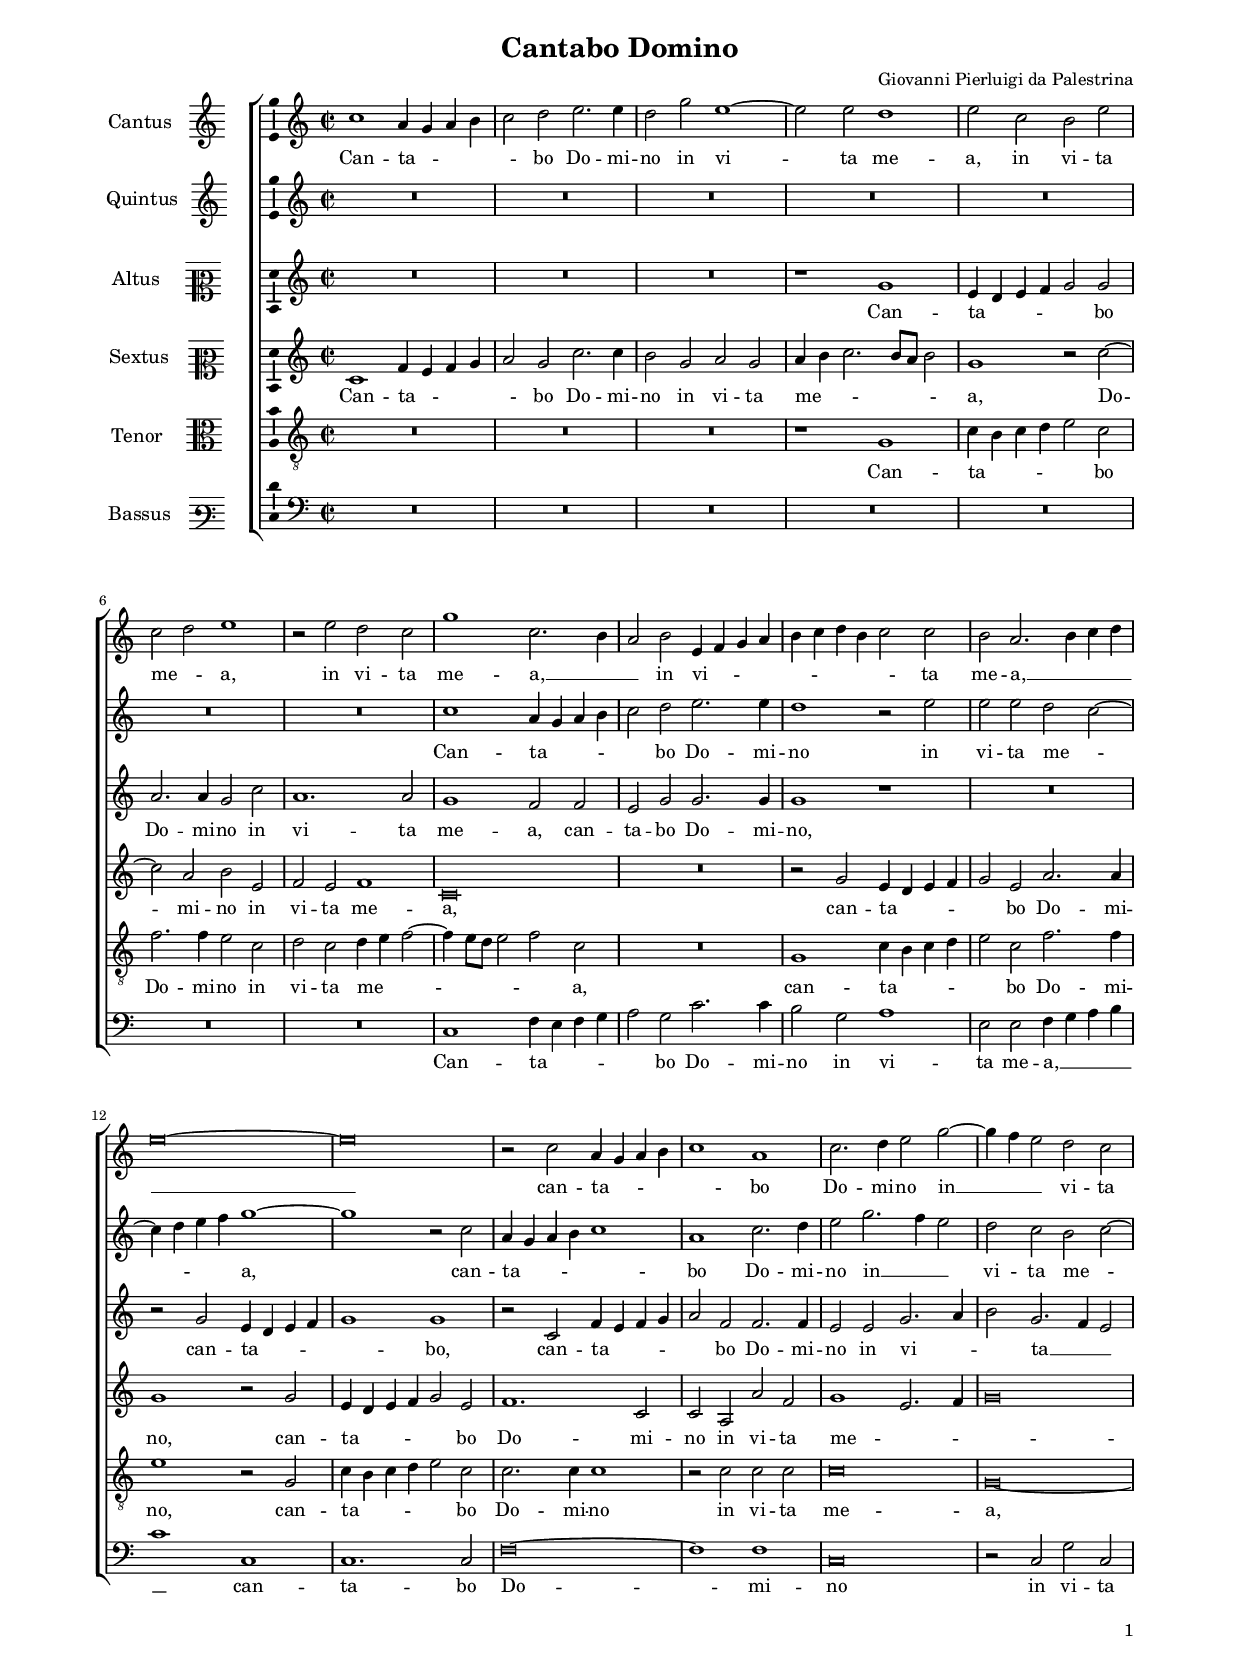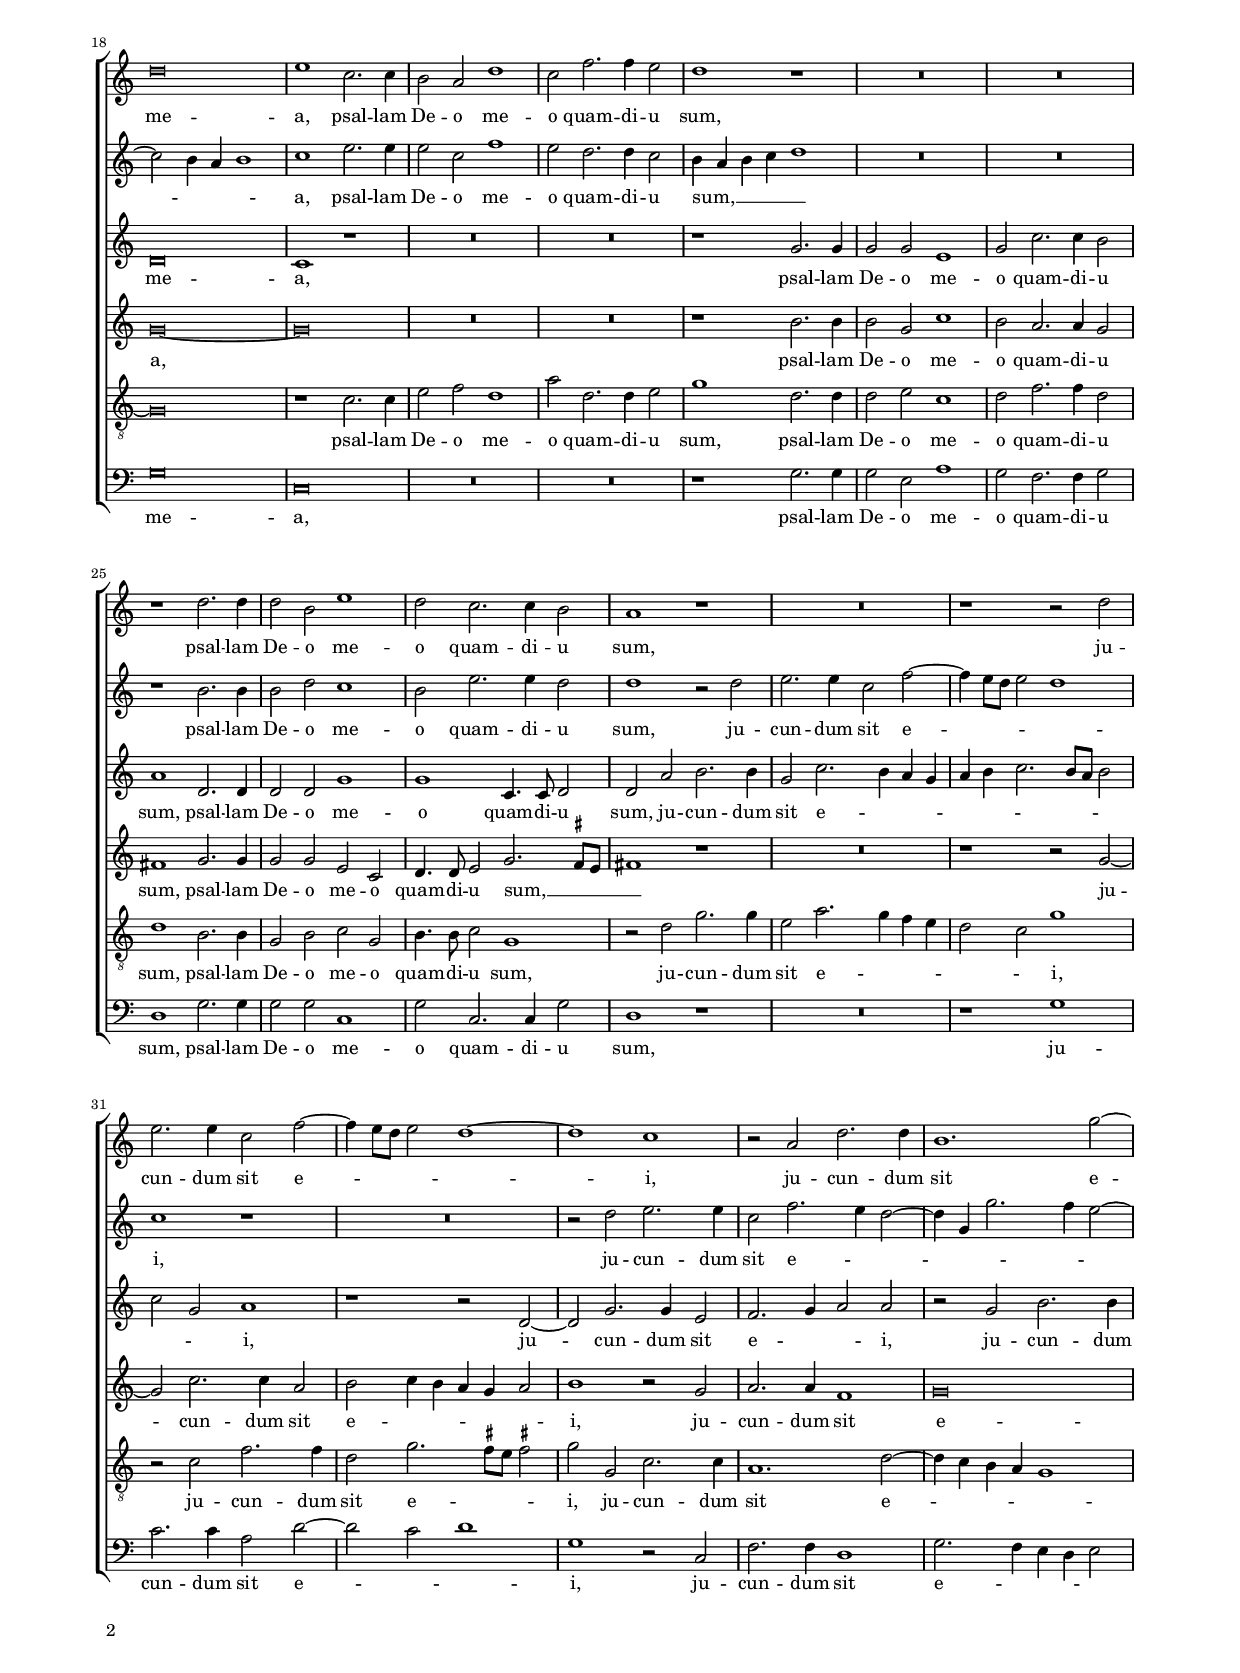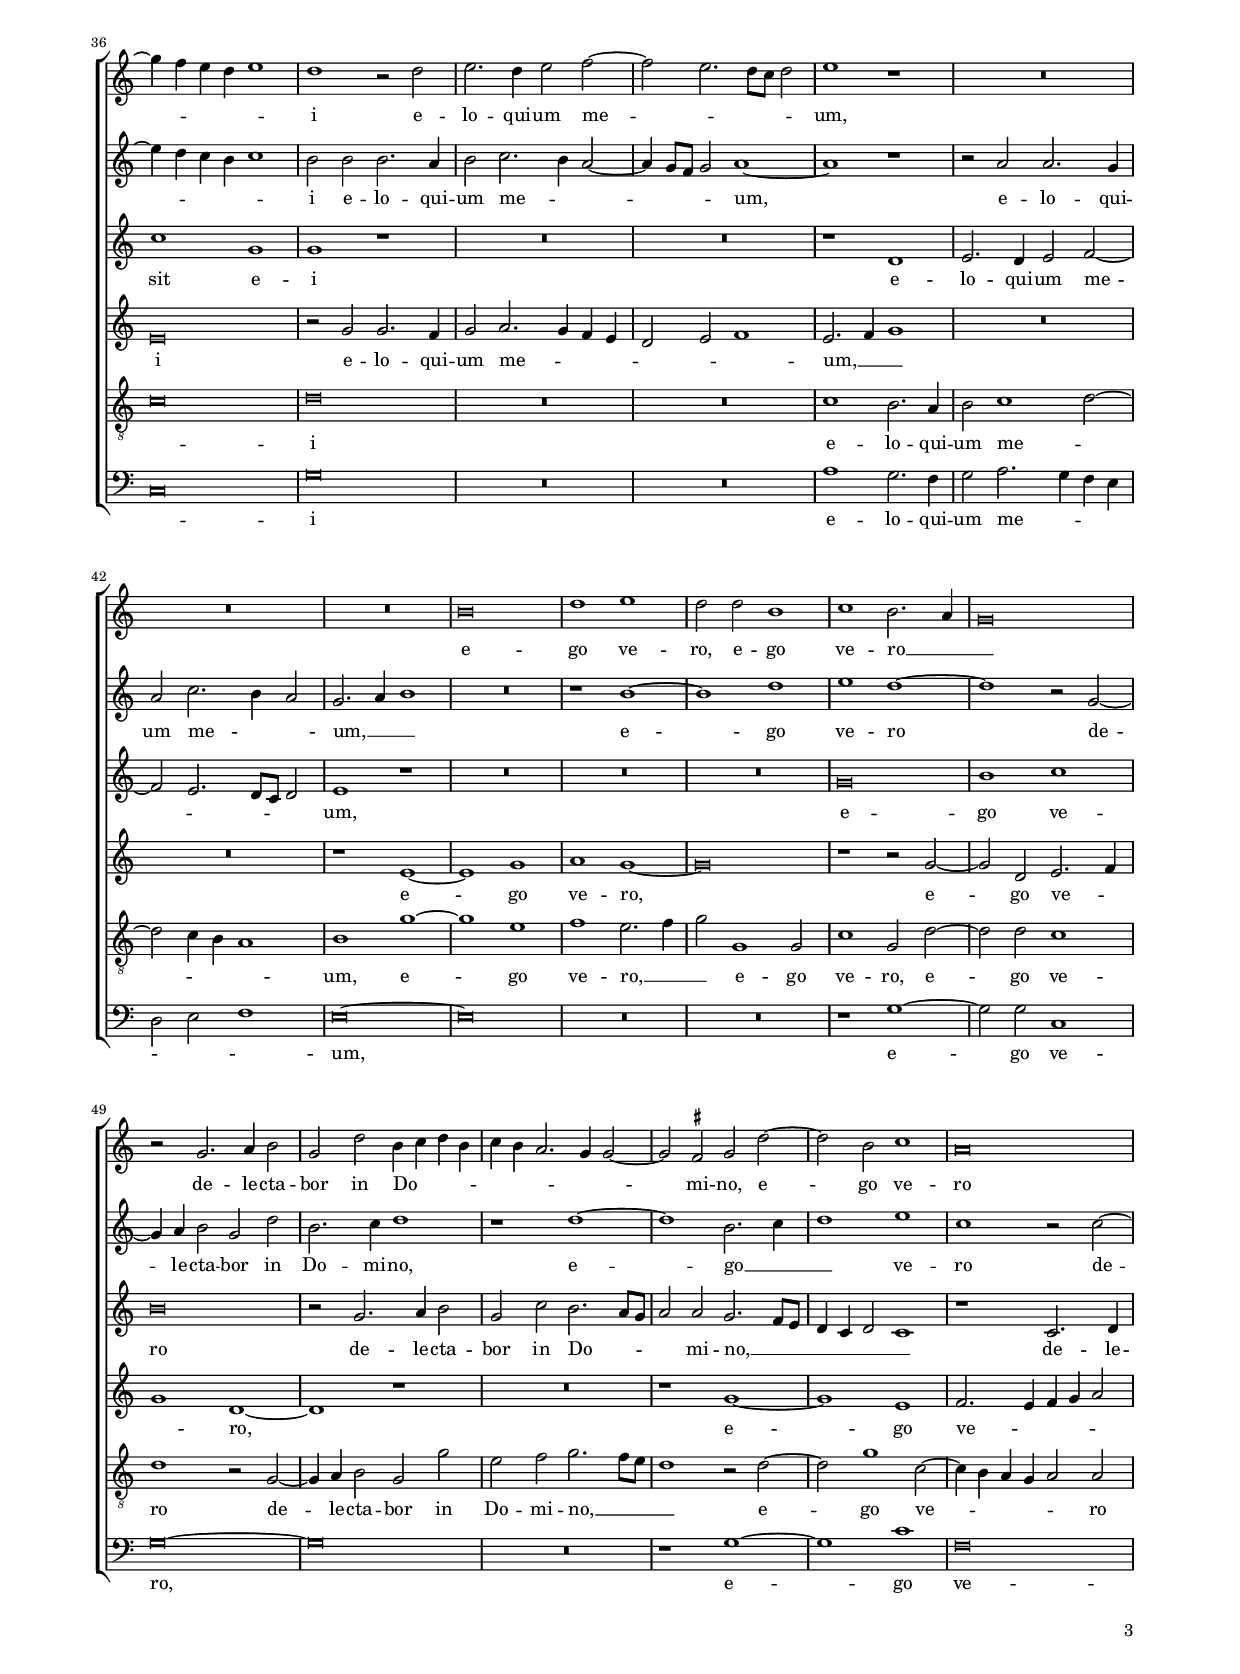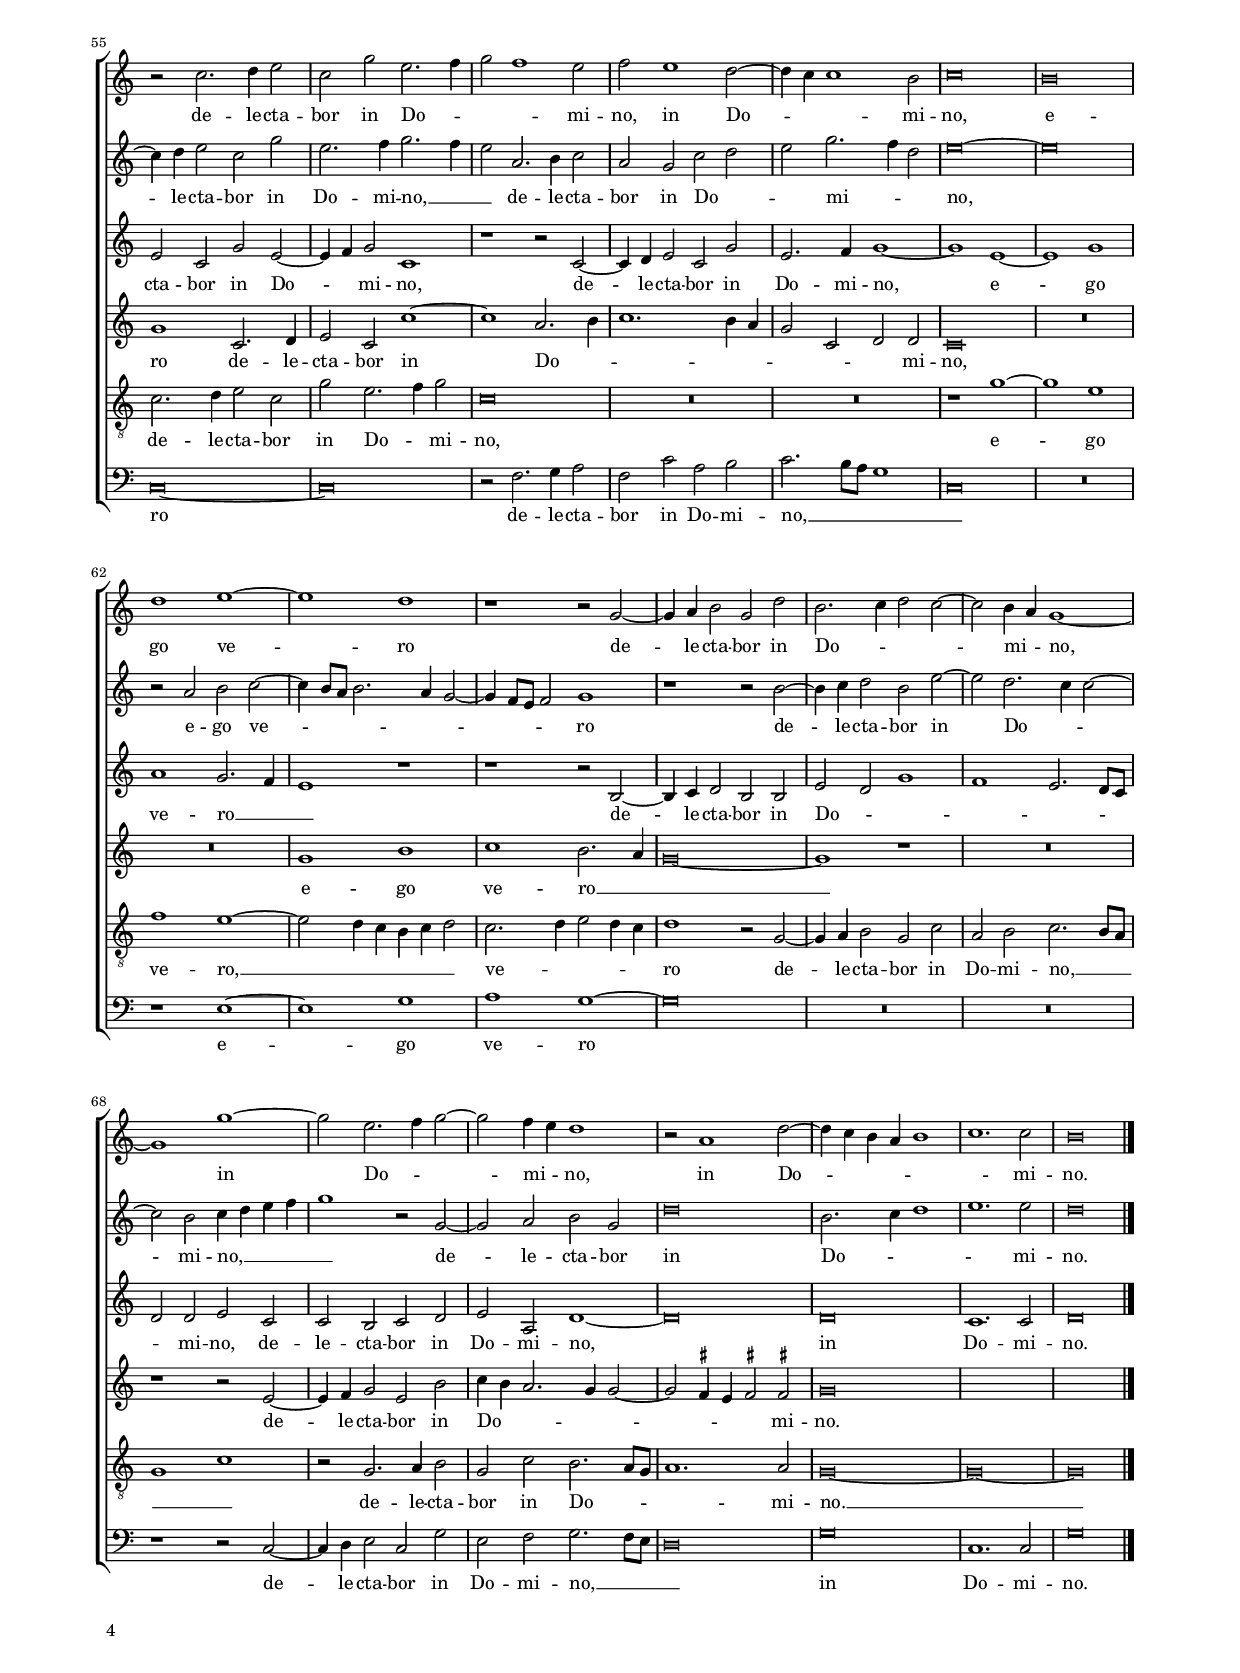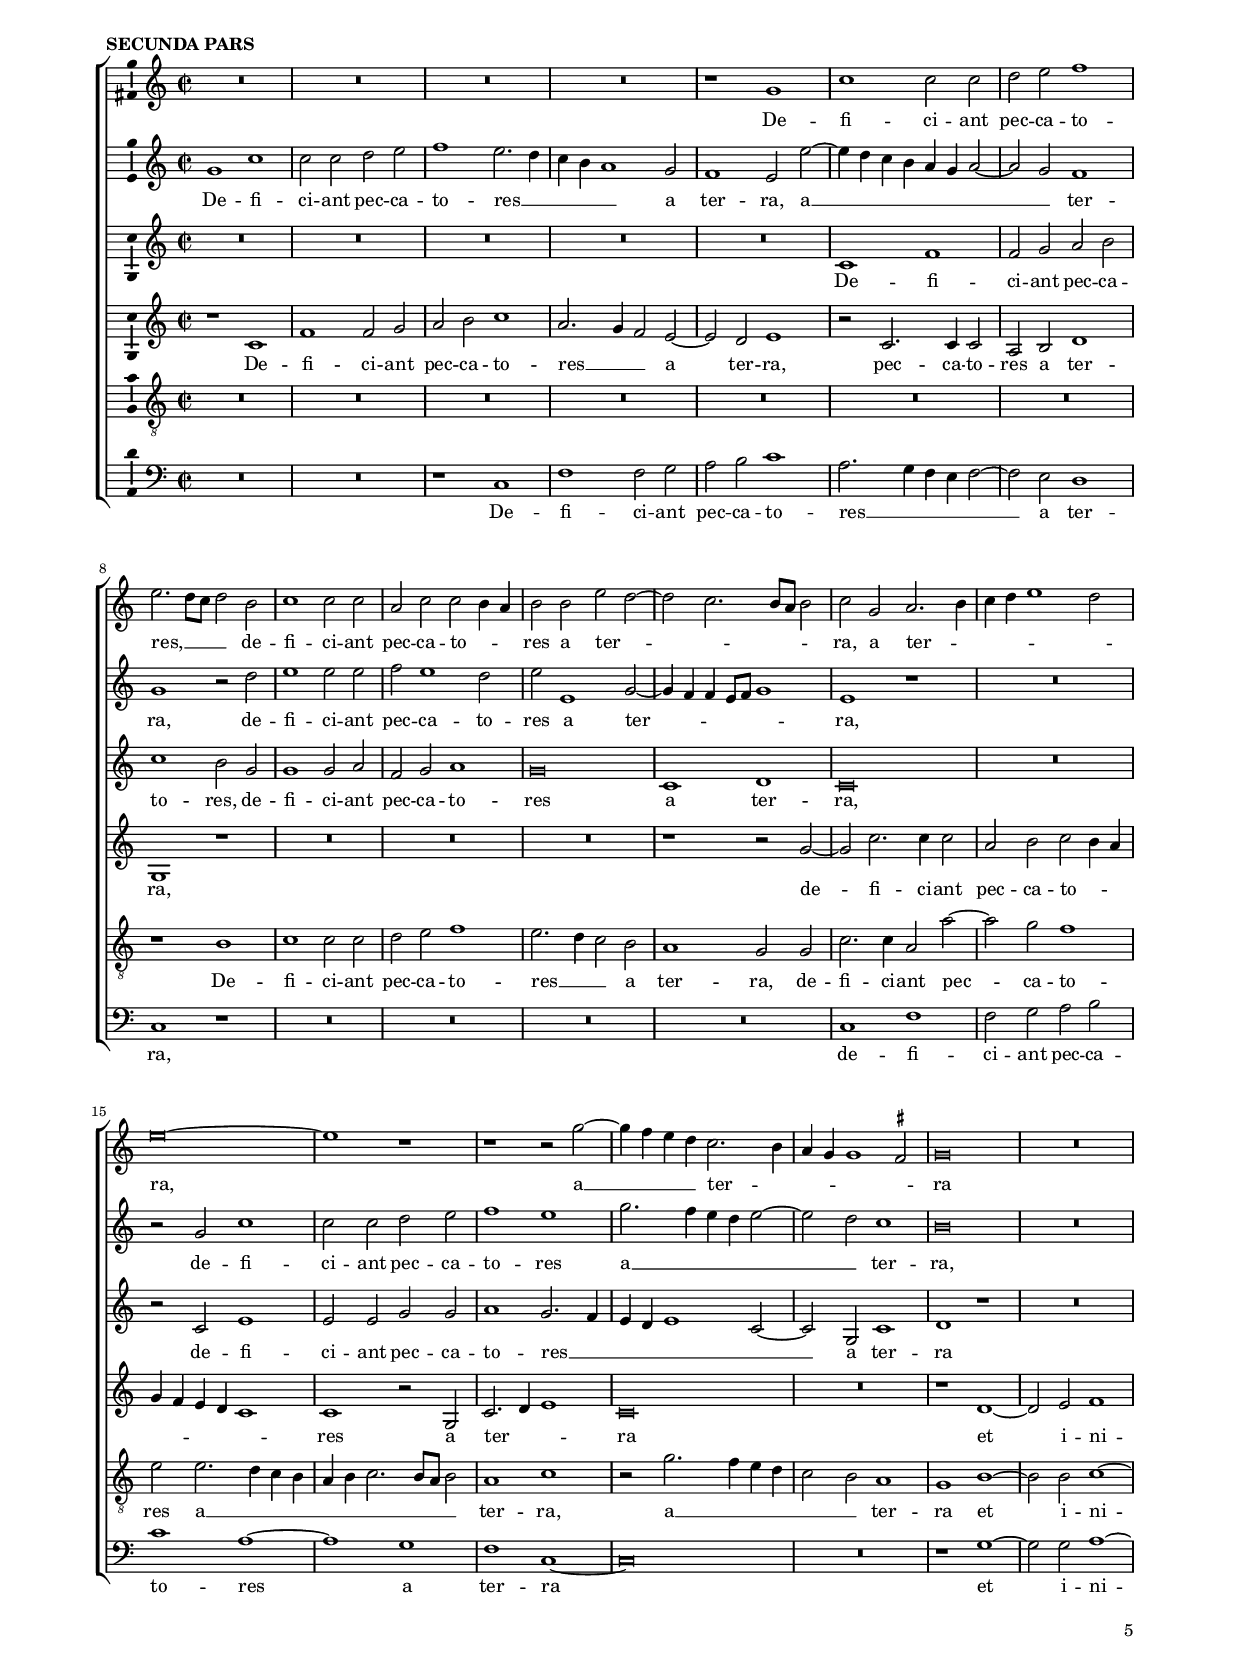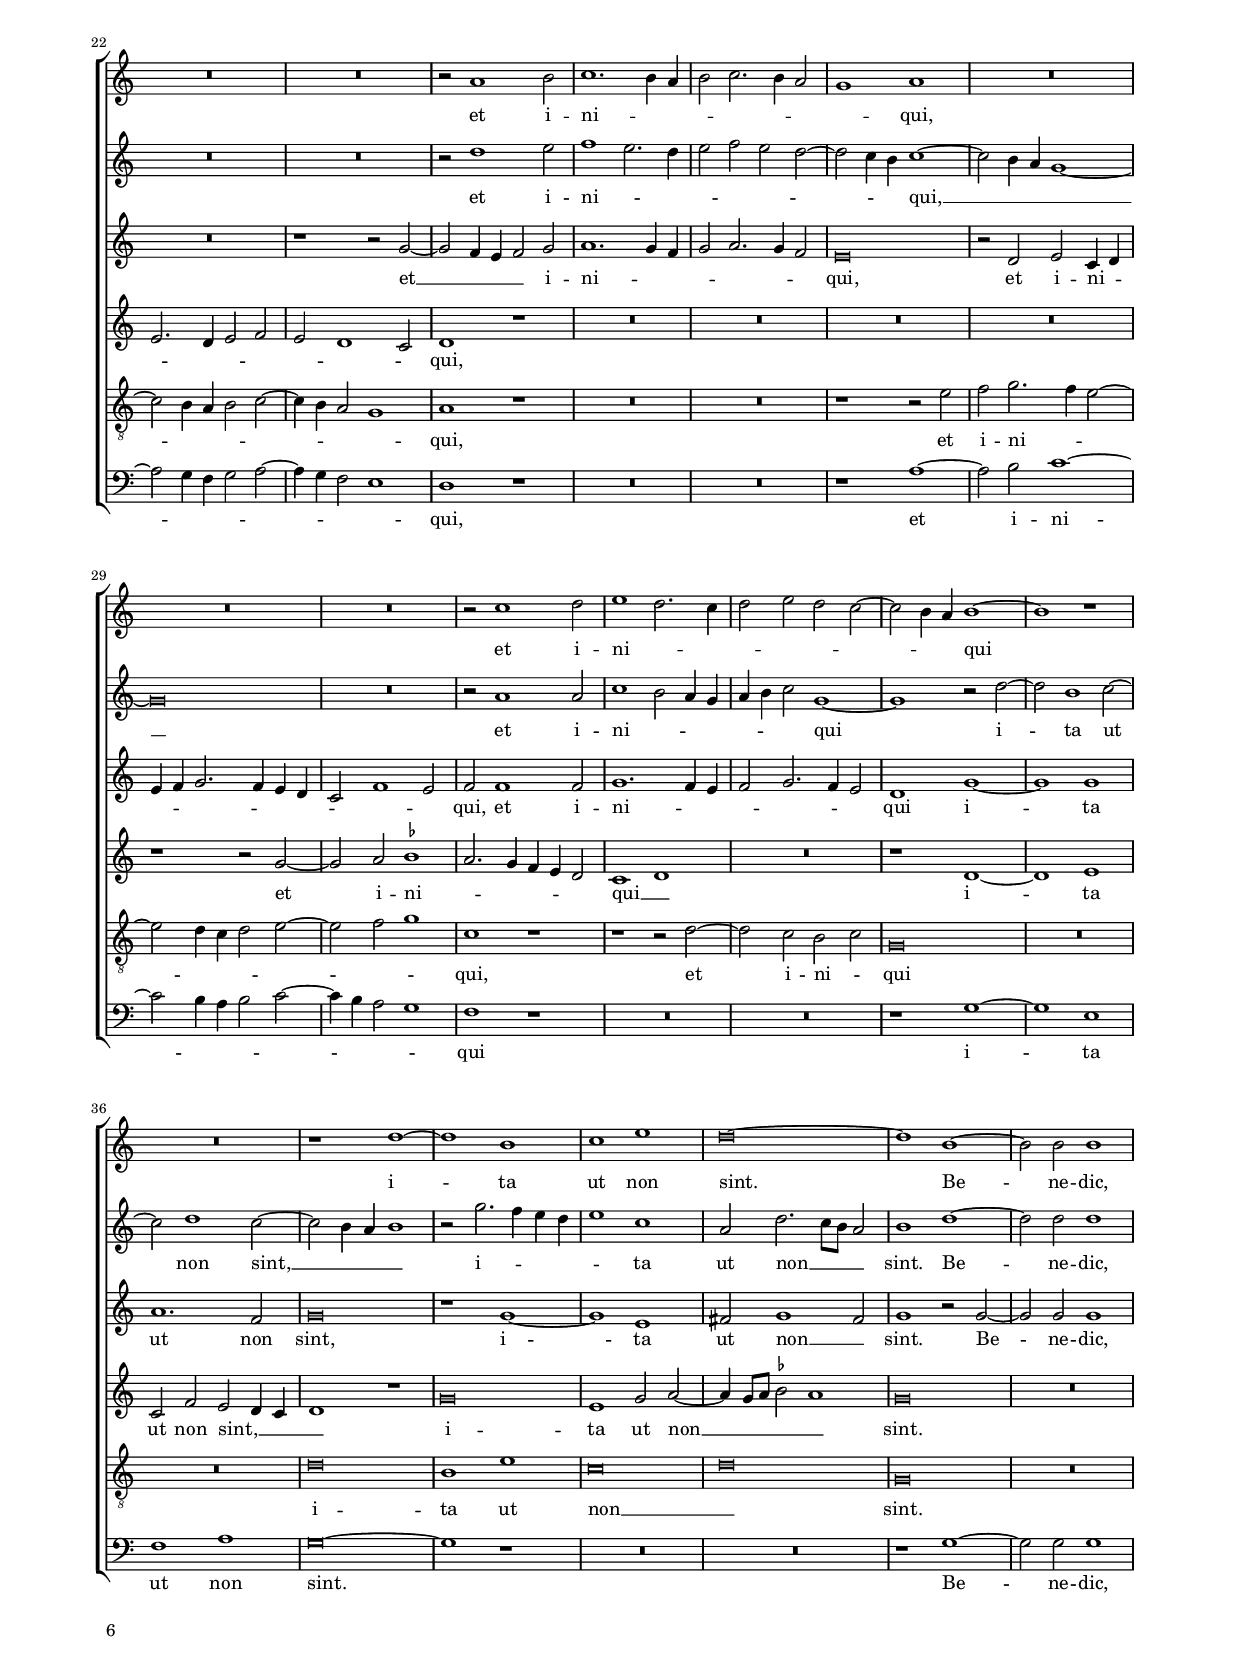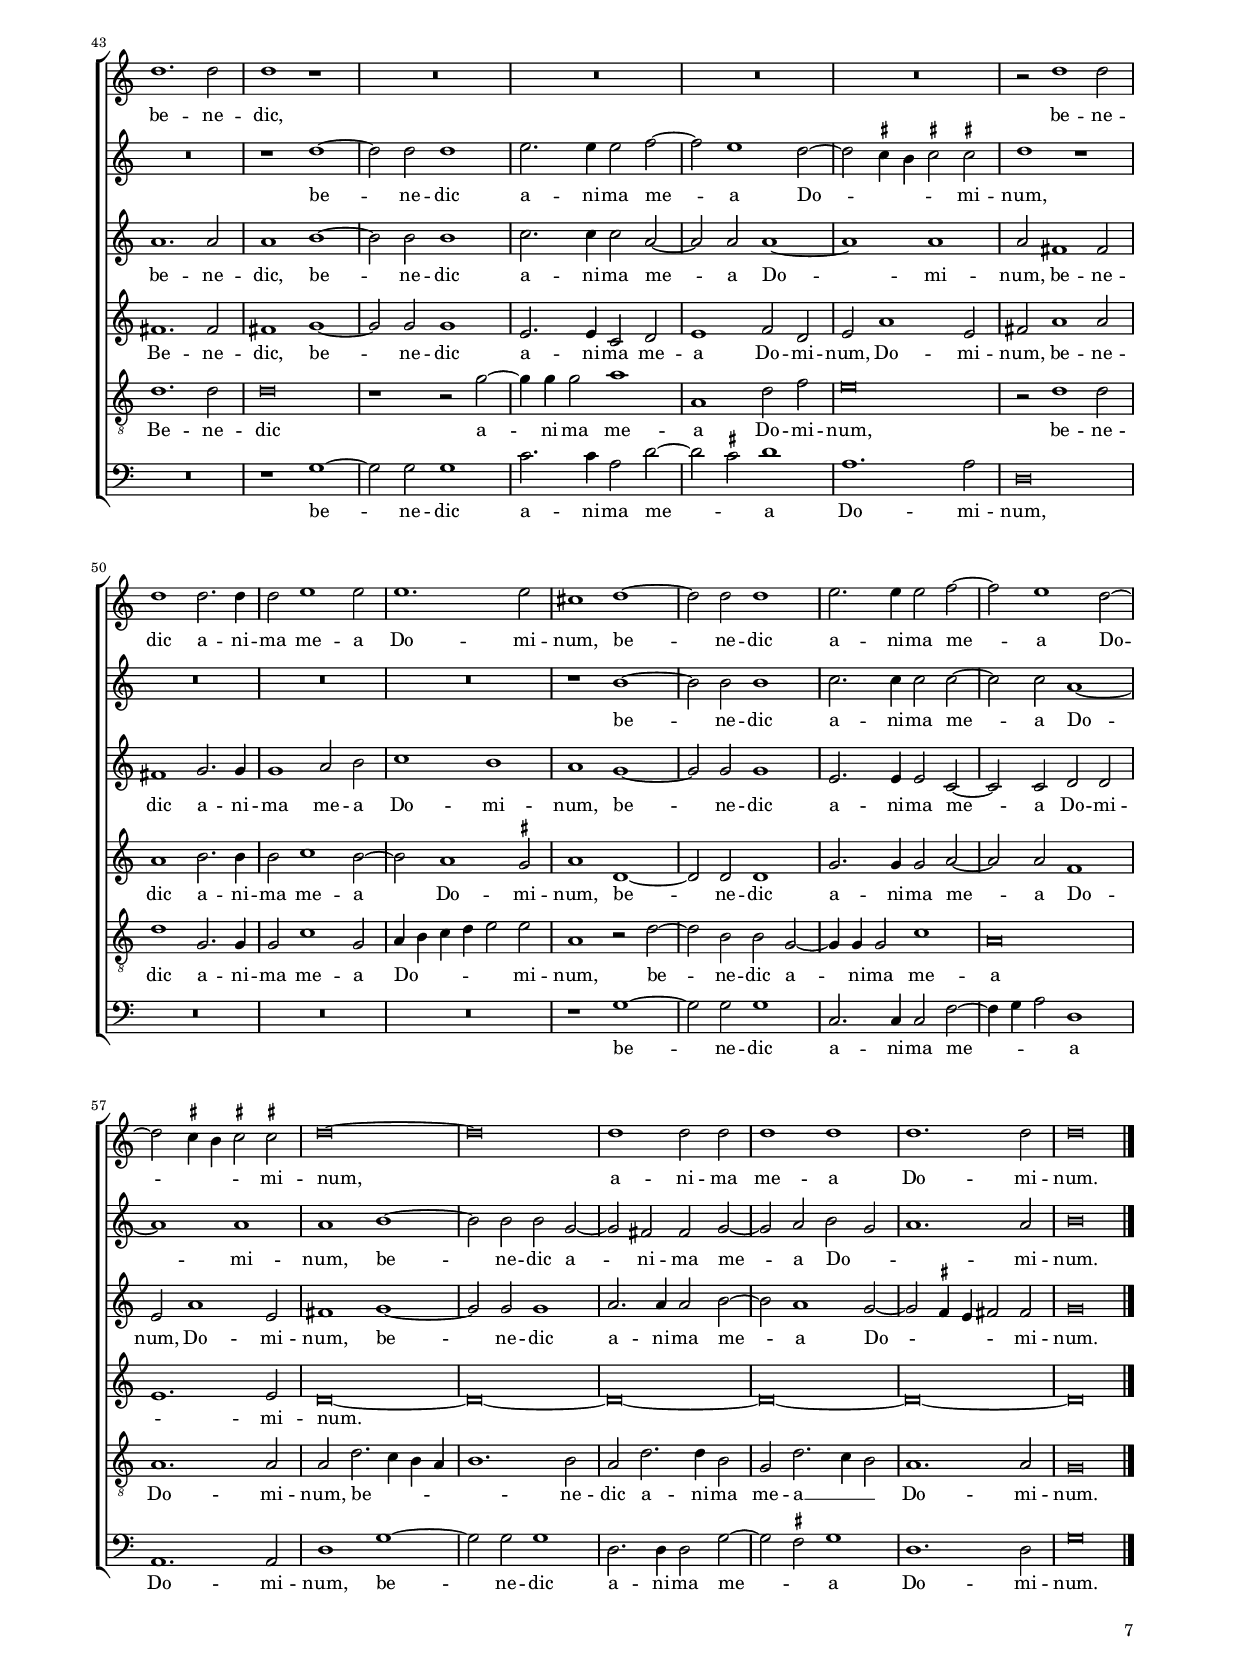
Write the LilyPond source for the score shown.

\header
{
  title="Cantabo Domino"
  composer="Giovanni Pierluigi da Palestrina"
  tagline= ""
}

\version "2.20.0"
\language deutsch
#(set-global-staff-size 15)
% #(set-default-paper-size "letter")
#(ly:set-option 'point-and-click #f)


	ficta = { \once \set suggestAccidentals = ##t }
	
	forget = #(define-music-function (music) (ly:music?) #{
		\accidentalStyle forget
		$music
		\accidentalStyle default
		#})


\paper
	{
	top-margin = 1.5 \cm
	bottom-margin = 1 \cm
	left-margin = 1.8 \cm
	right-margin = 1.8 \cm
	ragged-bottom = ##f
	ragged-last-bottom = ##t
	print-page-number = ##f
	score-system-spacing = #'((basic-distance . 17) (minimum-distance . 14) (padding . 5) (strechability . 250))
	system-system-spacing = #'((basic-distance . 17) (minimum-distance . 14) (padding . 5) (strechability . 250))
    oddFooterMarkup=\markup   \fill-line { "" \fromproperty #'page:page-number-string }
    evenFooterMarkup=\markup  \fill-line { \fromproperty #'page:page-number-string "" }
    last-bottom-spacing = #'((basic-distance . 12) (minimum-distance . 7) (padding . 4))
	systems-per-page = 3
%   page-count = 6
%	min-systems-per-page = 3
	}

global = {
    % \set Staff.autoBeaming = ##f
	\key c \major
	\time 2/2 \set Score.measureLength = #(ly:make-moment 2/1)
    \set Score.tempoHideNote = ##t
    \tempo 2 = 90
    \skip 1*2*74  \bar "|."
	}


incipitcantus = \markup { \score {
	{
	\set Staff.instrumentName = \markup { \fontsize #1 "Cantus" }
	\key c \major
	\clef violin
	s4 \bar ""
	}
	\layout  {
	raggedright = ##t
	indent = 1.6 \cm
	line-width = 2.2 \cm
	\context { \Staff \remove Time_signature_engraver }
	\override Staff.Clef.Y-extent = #'(0 . 0)
	}} \hspace #1 }


incipitsextus = \markup { \score {
	{
	\set Staff.instrumentName = \markup { \fontsize #1 "Quintus" }
	\key c \major
	\clef violin
	s4 \bar ""
	}
	\layout  {
	raggedright = ##t
	indent = 1.6 \cm
	line-width = 2.2 \cm
	\context { \Staff \remove Time_signature_engraver }
	\override Staff.Clef.Y-extent = #'(0 . 0)
	}} \hspace #1 }
      
      
incipitaltus = \markup { \score {
	{
	\set Staff.instrumentName = \markup { \fontsize #1 "Altus" }
	\key c \major
	\clef mezzosoprano
	s4 \bar ""
	}
	\layout  {
	raggedright = ##t
	indent = 1.6 \cm
	line-width = 2.2 \cm
	\context { \Staff \remove Time_signature_engraver }
	\override Staff.Clef.Y-extent = #'(0 . 0)
	}} \hspace #1 }

      
incipitquintus = \markup { \score {
	{
	\set Staff.instrumentName = \markup { \fontsize #1 "Sextus" }
	\key c \major
	\clef mezzosoprano
	s4 \bar ""
	}
	\layout  {
	raggedright = ##t
	indent = 1.6 \cm
	line-width = 2.2 \cm
	\context { \Staff \remove Time_signature_engraver }
	\override Staff.Clef.Y-extent = #'(0 . 0)
	}} \hspace #1 }

   
incipittenor = \markup { \score {
	{
	\set Staff.instrumentName = \markup { \fontsize #1 "Tenor" }
	\key c \major
	\clef alto
	s4 \bar ""
	}
	\layout  {
	raggedright = ##t
	indent = 1.6 \cm
	line-width = 2.2 \cm
	\context { \Staff \remove Time_signature_engraver }
	\override Staff.Clef.Y-extent = #'(0 . 0)
	}} \hspace #1 }

      
incipitbassus = \markup { \score {
	{
	\set Staff.instrumentName = \markup { \fontsize #1 "Bassus" }
	\key c \major
	\clef varbaritone
	s4 \bar ""
	}
	\layout  {
	raggedright = ##t
	indent = 1.6 \cm
	line-width = 2.2 \cm
	\context { \Staff \remove Time_signature_engraver }
	\override Staff.Clef.Y-extent = #'(0 . 0)
	}} \hspace #1 }


cantus =  \relative c''
	{
	c1 a4 g a h
	c2 d e2. e4
	d2 g e1~
	e2 e d1
%5
	e2 c h e |
	c2 d e1
	r2 e d c
	g'1 c,2. h4
	a2 h e,4 f g a
%10
	h4 c d h c2 c |
	h2 a2. h4 c d
	e\breve~
	e\breve
	r2 c a4 g a h
%15
	c1 a |
	c2. d4 e2 g~
	g4 f e2 d c
	d\breve
	e1 c2. c4
%20
	h2 a d1 |
	c2 f2. f4 e2
	d1 r
	R\breve
	R\breve
%25
	r1 d2. d4 |
	d2 h e1
	d2 c2. c4 h2
	a1 r
	R\breve
%30
	r1 r2 d |
	e2. e4 c2 f~
	f4 e8 d e2 d1~
	d1 c
	r2 a d2. d4
%35
	h1. g'2~ |
	g4 f e d e1
	d1 r2 d
	e2. d4 e2 f~
	f2 e2. d8 c d2
%40
	e1 r |
	R\breve
	R\breve
	R\breve
	h\breve
%45
	d1 e |
	d2 d h1
	c1 h2. a4
	g\breve
	r2 g2. a4 h2
%50
	g2 d' h4 c d h |
	c4 h a2. g4 g2~
	g2 \ficta fis g d'~
	d2 h c1
	a\breve
%55
	r2 c2. d4 e2 |
	c2 g' e2. f4
	g2 f1 e2
	f2 e1 d2~
	d4 c c1 h2
%60
	c\breve |
	h\breve
	d1 e~
	e1 d
	r1 r2 g,~
%65
	g4 a h2 g d' |
	h2. c4 d2 c~
	c2 h4 a g1~
	g1 g'~
	g2 e2. f4 g2~
%70
	g2 f4 e d1 |
	r2 a1 d2~
	d4 c h a h1
	c1. c2
	h\breve |
	}


sextus = \relative c''
	{
	R\breve
	R\breve
	R\breve
	R\breve
%5
	R\breve |
	R\breve
	R\breve
	c1 a4 g a h
	c2 d e2. e4
%10
	d1 r2 e |
	e2 e d c~
	c4 d e f g1~
	g1 r2 c,
	a4 g a h c1
%15
	a1 c2. d4 |
	e2 g2. f4 e2
	d2 c h c~
	c2 h4 a h1
	c1 e2. e4
%20
	e2 c f1 |
	e2 d2. d4 c2
	h4 a h c d1
	R\breve
	R\breve
%25
	r1 h2. h4 |
	h2 d c1
	h2 e2. e4 d2
	d1 r2 d
	e2. e4 c2 f~
%30
	f4 e8 d e2 d1 |
	c1 r
	R\breve
	r2 d e2. e4
	c2 f2. e4 d2~
%35
	d4 g, g'2. f4 e2~ |
	e4 d c h c1
	h2 h h2. a4
	h2 c2. h4 a2~
	a4 g8 f g2 a1~
%40
	a1 r |
	r2 a a2. g4
	a2 c2. h4 a2
	g2. a4 h1
	R\breve
%45
	r1 h~ |
	h1 d
	e1 d~
	d1 r2 g,~
	g4 a h2 g d'
%50
	h2. c4 d1 |
	r1 d~
	d1 h2. c4
    d1 e
	c1 r2 c~
%55
	c4 d4 e2 c2 g' |
    e2. f4 g2. f4
    e2 a,2. h4 c2
    a2 g c2 d
    e2 g2. f4 d2
%60
	e\breve~ |
	e\breve
	r2 a, h2 c2~
    c4 h8 a h2. a4 g2~
    g4 f8 e f2 g1
%65
	r1 r2 h~ |
    h4 c4 d2 h e~
	e2 d2. c4 c2~
    c2 h2 c4 d e f
    g1 r2 g,~
%70
	g2 a h2 g |
    d'\breve
	h2. c4 d1
	e1. e2
    d\breve |
	}


altus =  \relative c'
    {
	R\breve
	R\breve
	R\breve
	r1 g'
%5
	e4 d e f g2 g |
	a2. a4 g2 c
	a1. a2
	g1 f2 f
	e2 g g2. g4
%10
	g1 r |
	R\breve
	r2 g e4 d e f
	g1 g
	r2 c, f4 e f g
%15
	a2 f f2. f4 |
	e2 e g2. a4
	h2 g2. f4 e2
	d\breve
	c1 r
%20
	R\breve |
	R\breve
	r1 g'2. g4
	g2 g e1
	g2 c2. c4 h2
%25
	a1 d,2. d4 |
	d2 d g1
	g1 c,4. c8 d2
	d2 a' h2. h4
	g2 c2. h4 a g
%30
	a4 h c2. h8 a h2 |
	c2 g a1
	r1 r2 d,~
	d2 g2. g4 e2
	f2. g4 a2 a
%35
	r2 g h2. h4 |
	c1 g
	g1 r
	R\breve
	R\breve
%40
	r1 d |
	e2. d4 e2 f~
	f2 e2. d8 c d2
	e1 r
	R\breve
%45
	R\breve |
	R\breve
	g\breve
	h1 c
	h\breve
%50
	r2 g2. a4 h2 |
	g2 c h2. a8 g
	a2 a g2. f8 e
	d4 c d2 c1
	r1 c2. d4
%55
	e2 c g' e~ |
	e4 f g2 c,1
	r1 r2 c~
	c4 d e2 c g'
	e2. f4 g1~
%60
	g1 e~ |
	e1 g
	a1 g2. f4
	e1 r
	r1 r2 h~
%65
	h4 c d2 h h |
	e2 d g1
	f1 e2. d8 c
	d2 d e c
	c2 h c d
%70
	e2 a, d1~ |
	d\breve
	d\breve
	c1. c2
	d\breve |
	}


quintus =  \relative c'
	{
	c1 f4 e f g
	a2 g c2. c4
	h2 g a g
	a4 h c2. h8 a h2
%5
	g1 r2 c~ |
	c2 a h e,
	f2 e f1
	c\breve
	R\breve
%10
	r2 g' e4 d e f |
	g2 e a2. a4
	g1 r2 g
	e4 d e f g2 e
	f1. c2
%15
	c2 a a' f |
	g1 e2. f4
	g\breve
	g\breve~
	g\breve
%20
	R\breve |
	R\breve
	r1 h2. h4
	h2 g c1
	h2 a2. a4 g2
%25
	fis1 g2. g4 |
	g2 g e c
	d4. d8 e2 g2. \ficta fis8 e
	fis1 r
	R\breve
%30
	r1 r2 g~ |
	g2 c2. c4 a2
	h2 c4 h a g a2
	h1 r2 g
	a2. a4 f1
%35
	g\breve |
	e\breve
	r2 g g2. f4
	g2 a2. g4 f e
	d2 e f1
%40
	e2. f4 g1 |
	R\breve
	R\breve
	r1 e~
	e1 g
%45
	a1 g~ |
	g\breve
	r1 r2 g~
	g2 d e2. f4
	g1 d~
%50
	d1 r |
	R\breve
	r1 g~
	g1 e
	f2. e4 f g a2
%55
	g1 c,2. d4 |
	e2 c c'1~
	c1 a2. h4
	c1. h4 a
	g2 c, d d
%60
	c\breve |
	R\breve
	R\breve
	g'1 h
	c1 h2. a4
%65
	g\breve~ |
	g1 r
	R\breve
	r1 r2 e~
	e4 f g2 e h'
%70
	c4 h a2. g4 g2~ |
	g2 \ficta fis4 e \ficta fis!2 \ficta fis!
	g\breve |
	}


tenor  =  \relative c'
	{
	R\breve
	R\breve
	R\breve
	r1 g
%5
	c4 h c d e2 c |
	f2. f4 e2 c
	d2 c d4 e f2~
	f4 e8 d e2 f2 c
	R\breve
%10
	g1 c4 h c d |
	e2 c f2. f4
	e1 r2 g,
	c4 h c d e2 c
	c2. c4 c1
%15
	r2 c c c |
	c\breve
	g\breve~
	g\breve
	r1 c2. c4
%20
	e2 f d1 |
	a'2 d,2. d4 e2
	g1 d2. d4
	d2 e c1
	d2 f2. f4 d2
%25
	d1 h2. h4 |
	g2 h c g
	h4. h8 c2 g1
	r2 d' g2. g4
	e2 a2. g4 f e
%30
	d2 c g'1 |
	r2 c, f2. f4
	d2 g2. \ficta fis8 e \ficta fis!2
	g2 g, c2. c4
	a1. d2~
%35
	d4 c h a g1 |
	c\breve
	d\breve
	R\breve
	R\breve
%40
	c1 h2. a4 |
	h2 c1 d2~
	d2 c4 h a1
	h1 g'~
	g1 e
%45
	f1 e2. f4 |
	g2 g,1 g2
	c1 g2 d'~
	d2 d c1
	d1 r2 g,~
%50
	g4 a h2 g g' |
	e2 f g2. f8 e
	d1 r2 d~
	d2 g1 c,2~
	c4 h a g a2 a
%55
	c2. d4 e2 c |
	g'2 e2. f4 g2
	c,\breve
	R\breve
	R\breve
%60
	r1 g'~ |
	g1 e
	f1 e~
	e2 d4 c h c d2
	c2. d4 e2 d4 c
%65
	d1 r2 g,~ |
	g4 a h2 g c
	a2 h c2. h8 a
	g1 c
	r2 g2. a4 h2
%70
	g2 c h2. a8 g |
	a1. a2
	g\breve~
	g\breve~
	g\breve |
	}


bassus  =  \relative c
	{
	R\breve
	R\breve
	R\breve
	R\breve
%5
	R\breve |
	R\breve
	R\breve
	c1 f4 e f g
	a2 g c2. c4
%10
	h2 g a1 |
	e2 e f4 g a h
	c1 c,
	c1. c2
	f\breve~
%15
	f1 f |
	c\breve
	r2 c g' c,
	g'\breve
	c,\breve
%20
	R\breve |
	R\breve
	r1 g'2. g4
	g2 e a1
	g2 f2. f4 g2
%25
	d1 g2. g4 |
	g2 g c,1
	g'2 c,2. c4 g'2
	d1 r
	R\breve
%30
	r1 g |
	c2. c4 a2 d~
	d2 c d1
	g,1 r2 c,
	f2. f4 d1
%35
	g2. f4 e d e2 |
	c\breve
	g'\breve
	R\breve
	R\breve
%40
	a1 g2. f4 |
	g2 a2. g4 f e
	d2 e f1
	e\breve~
	e\breve
%45
	R\breve |
	R\breve
	r1 g~
	g2 g c,1
	g'\breve~
%50
	g\breve |
	R\breve
	r1 g~
	g1 c
	f,\breve
%55
	c\breve~ |
	c\breve
	r2 f2. g4 a2
	f2 c' a h
	c2. h8 a g1
%60
	c,\breve |
	R\breve
	r1 e~
	e1 g
	a1 g~
%65
	g\breve |
	R\breve
	R\breve
	r1 r2 c,~
	c4 d e2 c g'
%70
	e2 f g2. f8 e |
	d\breve
	g\breve
	c,1. c2
	g'\breve |
	}


lyricscantus = \lyricmode {
	Can -- ta -- _ _ _ _ bo Do -- mi -- no in vi -- ta me -- a,
    in vi -- ta me -- _ a,
    in vi -- ta me -- a, __ _ _ 
    in vi -- _ _ _ _ _ _ _ _ ta me -- a, __ _ _ _ _
    can -- ta -- _ _ _ _ bo Do -- mi -- no in __ _ _ vi -- ta me -- a,
    psal -- lam De -- o me -- o quam -- di -- u sum,
    psal -- lam De -- o me -- o quam -- di -- u sum,
    ju -- cun -- dum sit e -- _ _ _ _ i,
    ju -- cun -- dum sit e -- _ _ _ _ i
    e -- lo -- qui -- um me -- _ _ _ _ um,
    e -- go ve -- ro,
    e -- go ve -- ro __ _ _
    de -- le -- cta -- bor in Do -- _ _ _ _ _ _ _ _ mi -- no,
    e -- go ve -- ro
    de -- le -- cta -- bor in Do -- _ _ _ mi -- no,
    in Do -- _ _ mi -- no,
    e -- go ve -- ro
    de -- le -- cta -- bor in Do -- _ _ _ mi -- _ no,
    in Do -- _ _ mi -- _ no,
    in Do -- _ _ _ _ _ mi -- no.
	}


lyricssextus = \lyricmode {
	Can -- ta -- _ _ _ _ bo Do -- mi -- no in vi -- ta me -- _ _ _ _ a,
    can -- ta -- _ _ _ _ bo Do -- mi -- no in __ _ _ vi -- ta me -- _ _ _ _ a,
    psal -- lam De -- o me -- o quam -- di -- u sum, __ _ _ _ _
    psal -- lam De -- o me -- o quam -- di -- u sum,
    ju -- cun -- dum sit e -- _ _ _ _ i,
    ju -- cun -- dum sit e -- _ _ _ _ _ _ _ _ _ _ i
    e -- lo -- qui -- um me -- _ _ _ _ _ um,
    e -- lo -- qui -- um me -- _ _ um, __ _ _
    e -- go ve -- ro
    de -- le -- cta -- bor in Do -- mi -- no,
    e -- go __ _ _ ve -- ro
    de -- le -- cta -- bor in Do -- mi -- no, __ _ _ 
    de -- le -- cta -- bor in Do -- _ _ mi -- _ _ no,
    e -- go ve -- _ _ _ _ _ _ _ _ ro
    de -- le -- cta -- bor in Do -- _ _ mi -- no, __ _ _ _ _
    de -- le -- cta -- bor in Do -- _ _ _ mi -- no.
	}
	
	
lyricsaltus = \lyricmode {
	Can -- ta -- _ _ _ _ bo Do -- mi -- no in vi -- ta me -- a,
    can -- ta -- bo Do -- mi -- no,
    can -- ta -- _ _ _ _ bo,
    can -- ta -- _ _ _ _ bo Do -- mi -- no in vi -- _ _ ta __ _ _ me -- a,
    psal -- lam De -- o me -- o quam -- di -- u sum,
    psal -- lam De -- o me -- o quam -- di -- u sum,
    ju -- cun -- dum sit e -- _ _ _ _ _ _ _ _ _ _ _ i,
    ju -- cun -- dum sit e -- _ _ i,
    ju -- cun -- dum sit e -- i
    e -- lo -- qui -- um me -- _ _ _ _ um,
    e -- go ve -- ro
    de -- le -- cta -- bor in Do -- _ _ _ mi -- no, __ _ _ _ _ _ _
    de -- le -- cta -- bor in Do -- _ mi -- no,
    de -- le -- cta -- bor in Do -- mi -- no,
    e -- go ve -- ro __ _ _
    de -- le -- cta -- bor in Do -- _ _ _ _ _ _ _ mi -- no,
    de -- le -- cta -- bor in Do -- mi -- no,
    in Do -- mi -- no.
	}


lyricsquintus = \lyricmode {
	Can -- ta -- _ _ _ _ bo Do -- mi -- no in vi -- ta me -- _ _ _ _ _ a,
    Do -- mi -- no in vi -- ta me -- a,
    can -- ta -- _ _ _ _ bo Do -- mi -- no,
    can -- ta -- _ _ _ _ bo Do -- mi -- no in vi -- ta me -- _ _ _ a,
    psal -- lam De -- o me -- o quam -- di -- u sum,
    psal -- lam De -- o me -- o quam -- di -- u sum, __ _ _ _
    ju -- cun -- dum sit e -- _ _ _ _ _ i,
    ju -- cun -- dum sit e -- i
    e -- lo -- qui -- um me -- _ _ _ _ _ _ um, __ _ _
    e -- go ve -- ro,
    e -- go ve -- _ _ ro,
    e -- go ve -- _ _ _ _ ro
    de -- le -- cta -- bor in Do -- _ _ _ _ _ _ _ mi -- no,
    e -- go ve -- ro __ _ _ 
    de -- le -- cta -- bor in Do -- _ _ _ _ _ _ _ mi -- no.
	}


lyricstenor = \lyricmode {
	Can -- ta -- _ _ _ _ bo Do -- mi -- no in vi -- ta me -- _ _ _ _ _ _ a,
    can -- ta -- _ _ _ _ bo Do -- mi -- no,
    can -- ta -- _ _ _ _ bo Do -- mi -- no in vi -- ta me -- a,
    psal -- lam De -- o me -- o quam -- di -- u sum,
    psal -- lam De -- o me -- o quam -- di -- u sum,
    psal -- lam De -- o me -- o quam -- di -- u sum,
    ju -- cun -- dum sit e -- _ _ _ _ _ i,
    ju -- cun -- dum sit e -- _ _ _ i,
    ju -- cun -- dum sit e -- _ _ _ _ _ i
    e -- lo -- qui -- um me -- _ _ _ _ um,
    e -- go ve -- ro, __ _ _
    e -- go ve -- ro,
    e -- go ve -- ro
    de -- le -- cta -- bor in Do -- mi -- no, __ _ _ _
    e -- go ve -- _ _ _ _ ro
    de -- le -- cta -- bor in Do -- _ mi -- no,
    e -- go ve -- ro, __ _ _ _ _ _
    ve -- _ _ _ _ ro
    de -- le -- cta -- bor in Do -- mi -- no, __ _ _ _ _
    de -- le -- cta -- bor in Do -- _ _ _ mi -- no. __
	}


lyricsbassus = \lyricmode {
	Can -- ta -- _ _ _ _ bo Do -- mi -- no in vi -- ta me -- a, __ _ _ _ _
    can -- ta -- bo Do -- mi -- no in vi -- ta me -- a,
    psal -- lam De -- o me -- o quam -- di -- u sum,
    psal -- lam De -- o me -- o quam -- di -- u sum,
    ju -- cun -- dum sit e -- _ _ i,
    ju -- cun -- dum sit e -- _ _ _ _ _ i
    e -- lo -- qui -- um me -- _ _ _ _ _ _ um,
    e -- go ve -- ro,
    e -- go ve -- ro
    de -- le -- cta -- bor in Do -- mi -- no, __ _ _ _ _
    e -- go ve -- ro
    de -- le -- cta -- bor in Do -- mi -- no, __ _ _ _
    in Do -- mi -- no.
	}


\score
{  
    \transpose c c {
	\new ChoirStaff \with { \override StaffGrouper.staff-staff-spacing.basic-distance = #12 }
	<<

	\new Staff << \global
	\new Voice="v1" {
		\set Staff.instrumentName=\incipitcantus
		\set Staff.midiInstrument = "reed organ"
		\clef "treble"
		\cantus }
	\new Lyrics \lyricsto "v1" {\lyricscantus }
	>>


	\new Staff << \global
	\new Voice="v6" {
		\set Staff.instrumentName=\incipitsextus
		\set Staff.midiInstrument = "reed organ"
		\clef violin
		\sextus}
	\new Lyrics \lyricsto "v6" {\lyricssextus }
	>>


	\new Staff << \global
	\new Voice="v2" {
		\set Staff.instrumentName=\incipitaltus
		\set Staff.midiInstrument = "reed organ"
        \clef violin 
		\altus}
	\new Lyrics \lyricsto "v2" {\lyricsaltus }
	>>


	\new Staff << \global
	\new Voice="v5" {
		\set Staff.instrumentName=\incipitquintus
		\set Staff.midiInstrument = "reed organ"
        \clef violin
		\quintus}
	\new Lyrics \lyricsto "v5" {\lyricsquintus }
	>>
        

	\new Staff << \global
	\new Voice="v3" {
		\set Staff.instrumentName=\incipittenor
		\set Staff.midiInstrument = "reed organ"
		\clef "G_8"
		\tenor }
	\new Lyrics \lyricsto "v3" {\lyricstenor }
	>>


	\new Staff << \global
	\new Voice="v4" {
		\set Staff.instrumentName=\incipitbassus
		\set Staff.midiInstrument = "reed organ"
		\clef "bass" 
		\bassus }
	\new Lyrics \lyricsto "v4" {\lyricsbassus}
	>>

	>>
	} % transpose

	\layout
	{
	indent = 2.6 \cm
%	\context { \Lyrics \override VerticalAxisGroup.nonstaff-relatedstaff-spacing.padding = #2 }
%	\context { \Lyrics \override LyricText.font-size = #1 }
  	\context { \Staff \consists "Ambitus_engraver" }
	\context { \Staff \override TimeSignature.break-visibility = #end-of-line-invisible }
%	\context { \Staff \override InstrumentName.X-offset = #'-25 }
%	\context { \Voice \override Slur.transparent = ##t }
	\context { \Score \override BarNumber.padding = #2 }
	\context { \Voice \override NoteHead.style = #'baroque }
	}

\midi
	{
	}

}

%%%%%%%%%%%%%%%%%%%%  SECUNDA PARS   %%%%%%%%%%%%%%%%%%%%

 %	\mark \markup { \fontsize #-3 \note  #"1" #1 = \fontsize #-3 \note #"1." #1 }

global = {
	\key c \major
	\time 2/2 \set Score.measureLength = #(ly:make-moment 2/1)
        \set Score.tempoHideNote = ##t
        \tempo 2 = 90
        \skip 1*2*63  \bar "|."
	}


cantus =  \relative c''
	{
	R\breve
	R\breve
	R\breve
	R\breve
%5
	r1 g |
	c1 c2 c
	d2 e f1
	e2. d8 c d2 h
	c1 c2 c
%10
	a2 c c h4 a |
	h2 h e d~
	d2 c2. h8 a h2
	c2 g a2. h4
	c4 d e1 d2
%15
	e\breve~ |
	e1 r
	r1 r2 g~
	g4 f e d c2. h4
	a4 g g1 \ficta fis2
%20
	g\breve |
	R\breve
	R\breve
	R\breve
	r2 a1 h2
%25
	c1. h4 a |
	h2 c2. h4 a2
	g1 a
	R\breve
	R\breve
%30
	R\breve |
	r2 c1 d2
	e1 d2. c4
	d2 e d c~
	c2 h4 a h1~
%35
	h1 r  |
	R\breve
	r1 d~
	d1 h
	c1 e
%40
	d\breve~ |
	d1 h~
	h2 h h1
	d1. d2
	d1 r
%45
	R\breve |
	R\breve
	R\breve
	R\breve
	r2 d1 d2
%50
	d1 d2. d4 |
	d2 e1 e2
	e1. e2
	cis1 d~
	d2 d d1
%55
	e2. e4 e2 f~ |
	f2 e1 d2~
	d2 \ficta cis4 h \ficta cis!2 \ficta cis!
	d\breve~
	d\breve
%60
	d1 d2 d |
	d1 d
	d1. d2
	d\breve |
	}


sextus = \relative c''
	{
	g1 c
	c2 c d e
	f1 e2. d4
	c4 h a1 g2
%5
	f1 e2 e'~ |
	e4 d c h a g a2~
	a2 g f1
	g1 r2 d'
	e1 e2 e
%10
	f2 e1 d2 |
	e2 e,1 g2~
	g4 f f e8 f g1
	e1 r
	R\breve
%15
	r2 g c1 |
	c2 c d e
	f1 e
	g2. f4 e d e2~
	e2 d c1
%20
	h\breve |
	R\breve
	R\breve
	R\breve
	r2 d1 e2
%25
	f1 e2. d4 |
	e2 f e d~
	d2 c4 h c1~
	c2 h4 a g1~
	g\breve
%30
	R\breve |
	r2 a1 a2
	c1 h2 a4 g
	a4 h c2 g1~
	g1 r2 d'~
%35
	d2 h1 c2~ |
	c2 d1 c2~
	c2 h4 a h1
	r2 g'2. f4 e d
	e1 c
%40
	a2 d2. c8 h a2 |
	h1 d~
	d2 d d1
	R\breve
	r1 d~
%45
	d2 d d1 |
	e2. e4 e2 f~
	f2 e1 d2~
	d2 \ficta cis4 h \ficta cis!2 \ficta cis!2
	d1 r
%50
	R\breve |
	R\breve 
    R\breve
    r1 h~
	h2 h h1
%55
	c2. c4 c2 c~ |
	c2 c a1~
	a1 a
	a1 h~
	h2 h h g~
%60
	g2 fis fis g~ |
	g2 a h g
	a1. a2
	h\breve |
	}


altus =  \relative c'
    {
	R\breve
	R\breve
	R\breve
	R\breve
%5
	R\breve |
	c1 f
	f2 g a h
	c1 h2 g
	g1 g2 a
%10
	f2 g a1 |
	g\breve
	c,1 d
	c\breve
	R\breve
%15
	r2 c e1 |
	e2 e g g
	a1 g2. f4
	e4 d e1 c2~
	c2 g c1
%20
	d1 r |
	R\breve
	R\breve
	r1 r2 g~
	g2 f4 e f2 g
%25
	a1. g4 f |
	g2 a2. g4 f2
	e\breve
	r2 d e c4 d
	e4 f g2. f4 e d
%30
	c2 f1 e2 |
	f2 f1 f2
	g1. f4 e
	f2 g2. f4 e2
	d1 g~
%35
	g1 g |
	a1. f2
	g\breve
	r1 g~
	g1 e
%40
	fis2 g1 fis2 |
	g1 r2 g~
	g2 g g1
	a1. a2
	a1 h~
%45
	h2 h h1 |
	c2. c4 c2 a~
	a2 a a1~
	a1 a
	a2 fis1 fis2
%50
	fis1 g2. g4 |
	g1 a2 h
	c1 h
	a1 g~
	g2 g g1
%55
	e2. e4 e2 c~ |
	c2 c d d
	e2 a1 e2
	fis1 g~
	g2 g g1
%60
	a2. a4 a2 h~
	h2 a1 g2~
	g2 \ficta fis4 e fis!2 fis
	g\breve |
	}


quintus =  \relative c'
	{
	r1 c
	f1 f2 g
	a2 h c1
	a2. g4 f2 e~
%5
	e2 d e1 |
	r2 c2. c4 c2
	a2 h d1
	g,1 r
	R\breve
%10
	R\breve |
	R\breve
	r1 r2 g'~
	g2 c2. c4 c2
	a2 h c h4 a
%15
	g4 f e d c1 |
	c1 r2 g
	c2. d4 e1
	c\breve
	R\breve
%20
	r1 d~ |
	d2 e f1
	e2. d4 e2 f
	e2 d1 c2
	d1 r
%25
	R\breve |
	R\breve
	R\breve
	R\breve
	r1 r2 g~
%30
	g2 a \ficta b1 |
	a2. g4 f e d2
	c1 d
	R\breve
	r1 d~
%35
	d1 e |
	c2 f e d4 c
	d1 r
	g\breve
	e1 g2 a~
%40
	a4 g8 a \ficta b2 a1
	g\breve
	R\breve
	fis1. fis2
	fis1 g~
%45
	g2 g g1 |
	e2. e4 c2 d
	e1 f2 d
	e2 a1 e2
	fis2 a1 a2
%50
	a1 h2. h4 |
	h2 c1 h2~
	h2 a1 \ficta gis2
	a1 d,~
	d2 d d1
%55
	g2. g4 g2 a~ |
	a2 a f1
	e1. e2
	d\breve~
	d\breve~
%60
	d\breve~ |
	d\breve~
	d\breve~
	d\breve |
	}


tenor  =  \relative c'
	{
	R\breve
	R\breve
	R\breve
	R\breve
%5
	R\breve |
	R\breve
	R\breve
	r1 h
	c1 c2 c
%10
	d2 e f1 |
	e2. d4 c2 h
	a1 g2 g
	c2. c4 a2 a'~
	a2 g f1
%15
	e2 e2. d4 c h |
	a4 h c2. h8 a h2
	a1 c
	r2 g'2. f4 e d
	c2 h a1
%20
	g1 h~ |
	h2 h c1~
	c2 h4 a h2 c~
	c4 h a2 g1
	a1 r
%25
	R\breve |
	R\breve
	r1 r2 e'
	f2 g2. f4 e2~
	e2 d4 c d2 e~
%30
	e2 f g1 |
	c,1 r
	r1 r2 d~
	d2 c h c
	g\breve
%35
	R\breve |
	R\breve
	d'\breve
	h1 e
	c\breve
%40
	d\breve |
	g,\breve
	R\breve
	d'1. d2
	d\breve
%45
	r1 r2 g~ |
	g4 g g2 a1
	a,1 d2 f
	e\breve
	r2 d1 d2
%50
	d1 g,2. g4 |
	g2 c1 g2
	a4 h c d e2 e
	a,1 r2 d~
	d2 h h g~
%55
	g4 g g2 c1 |
	a\breve
	a1. a2
	a2 d2. c4 h a
	h1. h2
%60
	a2 d2. d4 h2 |
	g2 d'2. c4 h2
	a1. a2
	g\breve |
	}


bassus  =  \relative c
	{
	R\breve
	R\breve
	r1 c
	f1 f2 g
%5
	a2 h c1 |
	a2. g4 f e f2~
	f2 e d1
	c1 r
	R\breve
%10
	R\breve |
	R\breve
	R\breve
	c1 f
	f2 g a h
%15
	c1 a~ |
	a1 g
	f1 c~
	c\breve
	R\breve
%20
	r1 g'~ |
	g2 g a1~
	a2 g4 f g2 a~
	a4 g f2 e1
	d1 r
%25
	R\breve |
	R\breve
	r1 a'~
	a2 h c1~
	c2 h4 a h2 c~
%30
	c4 h a2 g1 |
	f1 r
	R\breve
	R\breve
	r1 g~
%35
	g1 e |
	f1 a
	g\breve~
	g1 r
	R\breve
%40
	R\breve |
	r1 g~
	g2 g g1
	R\breve
	r1 g~
%45
	g2 g g1 |
	c2. c4 a2 d~
	d2 \ficta cis d1
	a1. a2
	d,\breve
%50
	R\breve |
	R\breve
	R\breve
	r1 g~
	g2 g g1
%55
	c,2. c4 c2 f~ |
	f4 g a2 d,1
	a1. a2
	d1 g~
	g2 g g1
%60
	d2. d4 d2 g~ |
	g2 \ficta fis g1
	d1. d2
	g\breve |
	}


lyricscantus = \lyricmode {
	De -- fi -- ci -- ant pec -- ca -- to -- res, __ _ _ _ 
    de -- fi -- ci -- ant pec -- ca -- to -- _ _ res
    a ter -- _ _ _ _ _ ra,
    a ter -- _ _ _ _ _ ra,
    a __ _ _ _ ter -- _ _ _ _ _ ra
    et i -- ni -- _ _ _ _ _ _ _ qui,
    et i -- ni -- _ _ _ _ _ _ _ _ qui
    i -- ta ut non sint.
    Be -- ne -- dic,
    be -- ne -- dic,
    be -- ne -- dic a -- ni -- ma me -- a Do -- mi -- num,
    be -- ne -- dic a -- ni -- ma me -- a Do -- _ _ _ mi -- num,
    a -- ni -- ma me -- a Do -- mi -- num.
	}


lyricssextus = \lyricmode {
	De -- fi -- ci -- ant pec -- ca -- to -- res __ _ _ _ _ 
    a ter -- ra,
    a __ _ _ _ _ _ _ _ ter -- ra,
    de -- fi -- ci -- ant pec -- ca -- to -- res
    a ter -- _ _ _ _ _ ra,
    de -- fi -- ci -- ant pec -- ca -- to -- res
    a __ _ _ _ _ _ ter -- ra,
    et i -- ni -- _ _ _ _ _ _ _ _ qui, __ _ _ _
    et i -- ni -- _ _ _ _ _ _ qui
    i -- ta ut non sint, __ _ _ _
    i -- _ _ _ _ ta ut non __ _ _ _ sint.
    Be -- ne -- dic,
    be -- ne -- dic a -- ni -- ma me -- a Do -- _ _ _ mi -- num,
    be -- ne -- dic a -- ni -- ma me -- a Do -- mi -- num,
    be -- ne -- dic a -- ni -- ma me -- a Do -- _ _ mi -- num.
	}


lyricsaltus = \lyricmode {
	De -- fi -- ci -- ant pec -- ca -- to -- res,
    de -- fi -- ci -- ant pec -- ca -- to -- res
    a ter -- ra,
    de -- fi -- ci -- ant pec -- ca -- to -- res __ _ _ _ _ _ 
    a ter -- ra
    et __ _ _ _ i -- ni -- _ _ _ _ _ _ qui,
    et i -- ni -- _ _ _ _ _ _ _ _ _ _ qui,
    et i -- ni -- _ _ _ _ _ _ qui
    i -- ta ut non sint,
    i -- ta ut non __ _ sint.
    Be -- ne -- dic,
    be -- ne -- dic,
    be -- ne -- dic a -- ni -- ma me -- a Do -- mi -- num,
    be -- ne -- dic a -- ni -- ma me -- a Do -- mi -- num,
    be -- ne -- dic a -- ni -- ma me -- a Do -- mi -- num,
    Do -- mi -- num,
    be -- ne -- dic a -- ni -- ma me -- a Do -- _ _ _ mi -- num.
	}


lyricsquintus = \lyricmode {
	De -- fi -- ci -- ant pec -- ca -- to -- res __ _ _ 
    a ter -- ra,
    pec -- ca -- to -- res a ter -- ra,
    de -- fi -- ci -- ant pec -- ca -- to -- _ _ _ _ _ _ _ res
    a ter -- _ _ ra
    et i -- ni -- _ _ _ _ _ _ _ qui,
    et i -- ni -- _ _ _ _ _ qui __ _
    i -- ta ut non sint, __ _ _ _
    i -- ta ut non __ _ _ _ _ sint.
    Be -- ne -- dic,
    be -- ne -- dic a -- ni -- ma me -- a Do -- mi -- num,
    Do -- mi -- num,
    be -- ne -- dic a -- ni -- ma me -- a Do -- mi -- num,
    be -- ne -- dic a -- ni -- ma me -- a Do -- _ mi -- num.
	}


lyricstenor = \lyricmode {
	De -- fi -- ci -- ant pec -- ca -- to -- res __ _ _
    a ter -- ra,
    de -- fi -- ci -- ant pec -- ca -- to -- res
    a __ _ _ _ _ _ _ _ _ _ ter -- ra,
    a __ _ _ _ _ _ ter -- ra
    et i -- ni -- _ _ _ _ _ _ _ qui,
    et i -- ni -- _ _ _ _ _ _ _ _ qui,
    et i -- ni -- _ qui
    i -- ta ut non __ _ sint.
    Be -- ne -- dic a -- ni -- ma me -- a Do -- mi -- num,
    be -- ne -- dic a -- ni -- ma me -- a Do -- _ _ _ _ mi -- num,
    be -- ne -- dic a -- ni -- ma me -- a Do -- mi -- num,
    be -- _ _ _ _ ne -- dic a -- ni -- ma me -- a __ _ _ Do -- mi -- num.
	}


lyricsbassus = \lyricmode {
	De -- fi -- ci -- ant pec -- ca -- to -- res __ _ _ _ _ 
    a ter -- ra,
    de -- fi -- ci -- ant pec -- ca -- to -- res
    a ter -- ra
    et i -- ni -- _ _ _ _ _ _ _ qui,
    et i -- ni -- _ _ _ _ _ _ _ qui
    i -- ta ut non sint.
    Be -- ne -- dic,
    be -- ne -- dic a -- ni -- ma me -- _ a Do -- mi -- num,
    be -- ne -- dic a -- ni -- ma me -- _ _ a Do -- mi -- num,
    be -- ne -- dic a -- ni -- ma me -- _ a Do -- mi -- num.
	}


\score
{  
	\transpose c c {
	\new ChoirStaff \with { \override StaffGrouper.staff-staff-spacing.basic-distance = #12 }
	<<

	\new Staff <<\global
	\new Voice="v1" {
	  %\set Staff.instrumentName="Cantus"
		\set Staff.midiInstrument = "reed organ"
		\clef violin
		\cantus }
	\new Lyrics \lyricsto "v1" {\lyricscantus }
	>>


	\new Staff << \global
	\new Voice="v6" {
	  %\set Staff.instrumentName="Sextus"
		\set Staff.midiInstrument = "reed organ"
		\clef violin 
		\sextus}
	\new Lyrics \lyricsto "v6" {\lyricssextus }
	>>


	\new Staff << \global
	\new Voice="v2" {
	  %\set Staff.instrumentName="Altus"
		\set Staff.midiInstrument = "reed organ"
		\clef violin 
		\altus}
	\new Lyrics \lyricsto "v2" {\lyricsaltus }
	>>


	\new Staff << \global
	\new Voice="v5" {
	  %\set Staff.instrumentName="Quintus"
		\set Staff.midiInstrument = "reed organ"
		\clef violin
		\quintus}
	\new Lyrics \lyricsto "v5" {\lyricsquintus }
	>>    
    

	\new Staff <<\global
	\new Voice="v3" {
	  %\set Staff.instrumentName="Tenor"
		\set Staff.midiInstrument = "reed organ"
		\clef "G_8"
		\tenor }
	\new Lyrics \lyricsto "v3" {\lyricstenor }
	>>


	\new Staff <<\global
	\new Voice="v4" {
	  %\set Staff.instrumentName="Bassus"
		\set Staff.midiInstrument = "reed organ"
		\clef "bass" 
		\bassus }
	\new Lyrics \lyricsto "v4" {\lyricsbassus}
	>>

	>>
    } % transpose

	\layout
	{
	indent = 0 \cm
%	\context { \Lyrics \override VerticalAxisGroup.nonstaff-relatedstaff-spacing.padding = #2 }
%	\context { \Lyrics \override LyricText.font-size = #1 }
   	\context { \Staff \consists "Ambitus_engraver" }
	\context { \Staff \override TimeSignature.break-visibility = #end-of-line-invisible }
%	\context { \Staff \override InstrumentName.X-offset = #'-25 }
%	\context { \Voice \override Slur.transparent = ##t }
	\context { \Score \override BarNumber.padding = #2 }
	\context { \Voice \override NoteHead.style = #'baroque }
	}

    \header { piece = \markup { \raise #2 \bold "SECUNDA PARS"} }
        
\midi
	{
	}

}

% EOF
